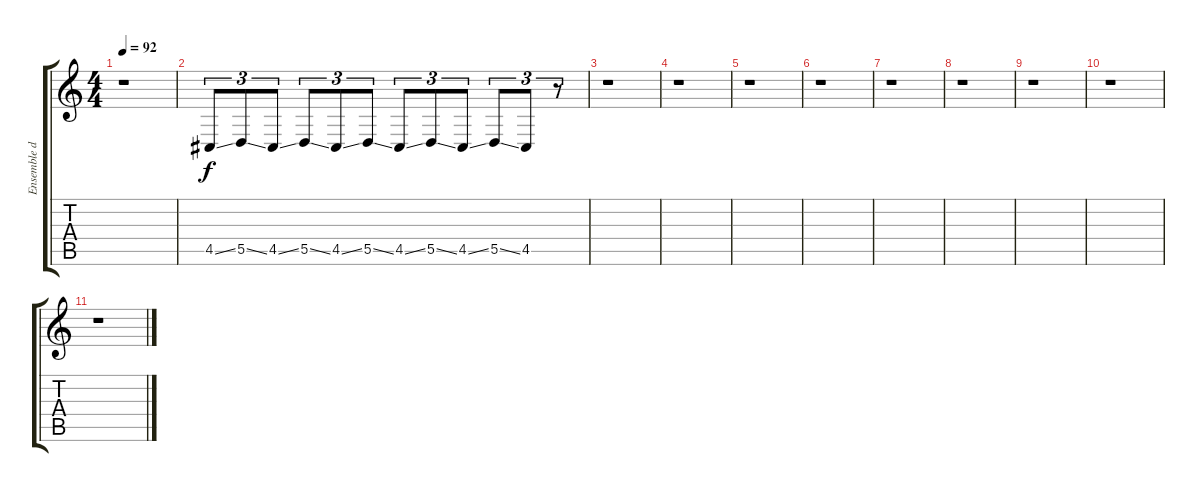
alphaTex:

\track ("Ensemble de cellos" "Ensemble d") {instrument cello}
\staff {score tabs}
\tuning (E4 B3 G3 D3 A2 E2) {hide}
\ts (4 4)
\tempo 92
\clef g2
\ks c
r.1{dy f} |
4.5{ss}.8{tu (3 2)} 5.5{ss}.8{tu (3 2)} 4.5{ss}.8{tu (3 2)} 5.5{ss}.8{tu (3 2)} 4.5{ss}.8{tu (3 2)} 5.5{ss}.8{tu (3 2)} 4.5{ss}.8{tu (3 2)} 5.5{ss}.8{tu (3 2)} 4.5{ss}.8{tu (3 2)} 5.5{ss}.8{tu (3 2)} 4.5.8{tu (3 2)} r.8{tu (3 2)} |
r.1 |
r.1 |
r.1 |
r.1 |
r.1 |
r.1 |
r.1 |
r.1 |
r.1
